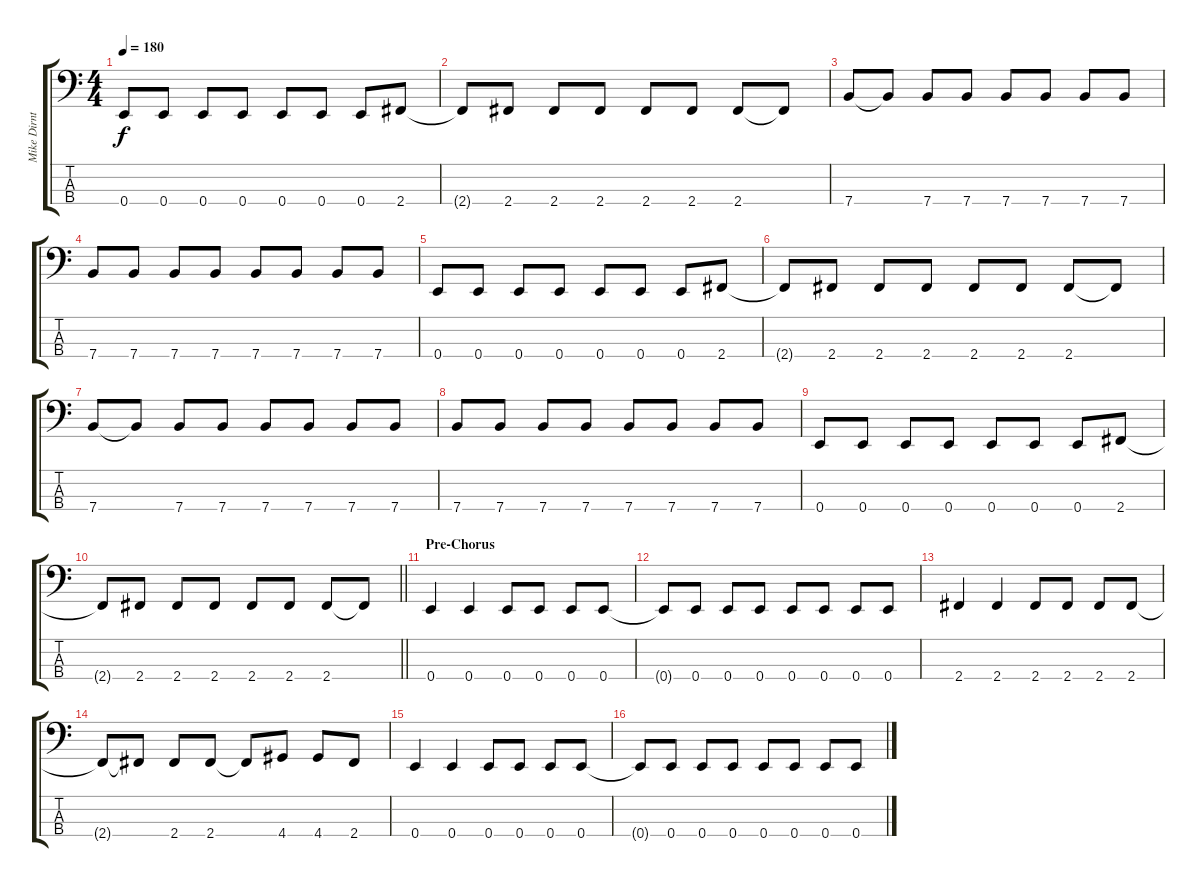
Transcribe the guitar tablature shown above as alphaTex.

\track ("Mike Dirnt (Bass)" "Mike Dirnt") {instrument electricbasspick}
\staff {score tabs}
\tuning (G2 D2 A1 E1) {hide}
\ts (4 4)
\tempo 180
\clef f4
\ks c
0.4.8{dy f} 0.4.8 0.4.8 0.4.8 0.4.8 0.4.8 0.4.8 2.4.8 |
2.4{t}.8 2.4.8 2.4.8 2.4.8 2.4.8 2.4.8 2.4.8 2.4{t}.8 |
7.4.8 7.4{t}.8 7.4.8 7.4.8 7.4.8 7.4.8 7.4.8 7.4.8 |
7.4.8 7.4.8 7.4.8 7.4.8 7.4.8 7.4.8 7.4.8 7.4.8 |
0.4.8 0.4.8 0.4.8 0.4.8 0.4.8 0.4.8 0.4.8 2.4.8 |
2.4{t}.8 2.4.8 2.4.8 2.4.8 2.4.8 2.4.8 2.4.8 2.4{t}.8 |
7.4.8 7.4{t}.8 7.4.8 7.4.8 7.4.8 7.4.8 7.4.8 7.4.8 |
7.4.8 7.4.8 7.4.8 7.4.8 7.4.8 7.4.8 7.4.8 7.4.8 |
0.4.8 0.4.8 0.4.8 0.4.8 0.4.8 0.4.8 0.4.8 2.4.8 |
\barLineRight lightlight
2.4{t}.8 2.4.8 2.4.8 2.4.8 2.4.8 2.4.8 2.4.8 2.4{t}.8 |
\section ("" "Pre-Chorus")
0.4.4 0.4.4 0.4.8 0.4.8 0.4.8 0.4.8 |
0.4{t}.8 0.4.8 0.4.8 0.4.8 0.4.8 0.4.8 0.4.8 0.4.8 |
2.4.4 2.4.4 2.4.8 2.4.8 2.4.8 2.4.8 |
2.4{t}.8 2.4{t}.8 2.4.8 2.4.8 2.4{t}.8 4.4.8 4.4.8 2.4.8 |
0.4.4 0.4.4 0.4.8 0.4.8 0.4.8 0.4.8 |
0.4{t}.8 0.4.8 0.4.8 0.4.8 0.4.8 0.4.8 0.4.8 0.4.8
